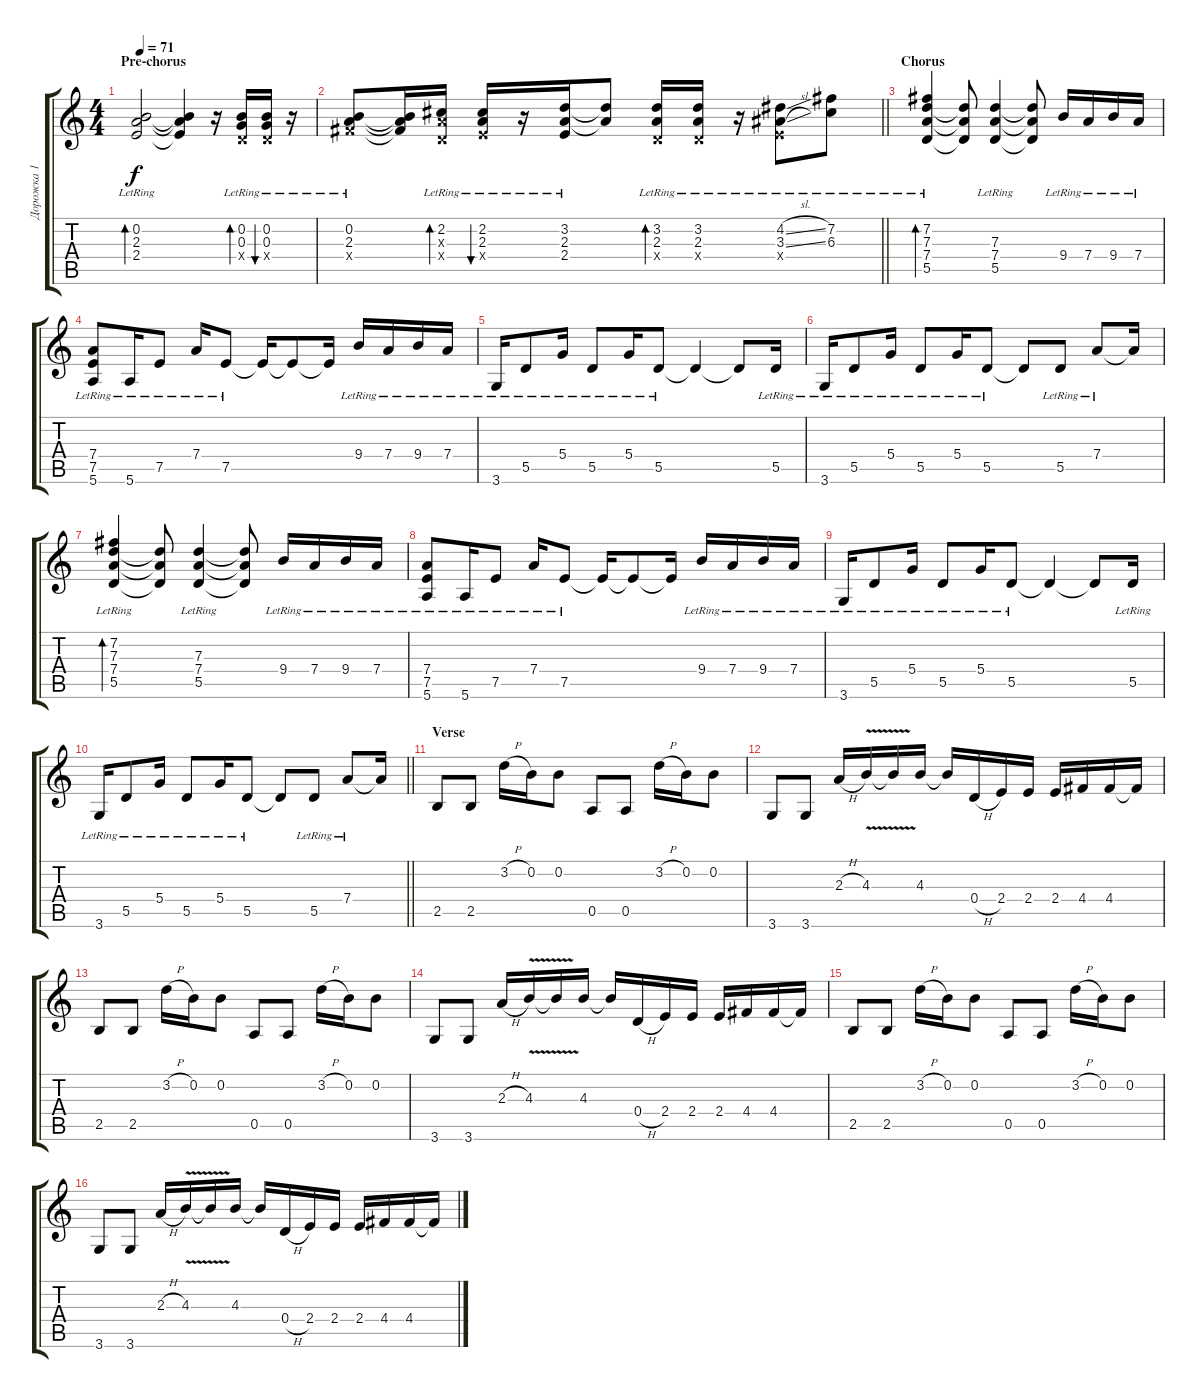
\track ("Дорожка 1" "Дорожка 1") {instrument electricguitarjazz}
\staff {score tabs}
\tuning (E4 B3 G3 D3 A2 E2) {hide}
\ts (4 4)
\section ("" "Pre-chorus")
\tempo 71
\clef g2
\ks c
(0.2{lr} 2.3{lr} 2.4{lr}).2{bd 120 dy f} (0.2{t} 2.3{t} 2.4{t}).4 r.16 (0.2{lr} 0.3 0.4{x}).16{bd 120} (0.2{lr} 0.3 0.4{x}).16{bu 120} r.16 |
\barLineRight lightlight
(0.2{lr} 2.3{lr} 4.4{x}).8 (0.2{t} 2.3{t} 4.4{t}).16 (2.2{lr} 2.3{x} 0.4{x}).16{bd 120} (2.2{lr} 2.3{lr} 2.4{x}).16{bu 120} r.16 (3.2{lr} 2.3{lr} 2.4{lr}).16 (3.2{t} 2.3{t}).8 (3.2{lr} 2.3{lr} 0.4{x}).16{bd 120} (3.2{lr} 2.3{lr} 0.4{x}).16 r.16 (4.2{sl lr} 3.3{sl lr} 2.4{x}).8 (7.2{lr} 6.3{lr}).8 |
\section ("" "Chorus")
(7.2{lr} 7.3{lr} 7.4{lr} 5.5{lr}).4{bd 480} (7.3{t} 7.4{t} 5.5{t}).8 (7.3{lr} 7.4{lr} 5.5{lr}).4 (7.3{t} 7.4{t} 5.5{t}).8 9.4{lr}.16 7.4{lr}.16 9.4{lr}.16 7.4{lr}.16 |
(7.4{lr} 7.5{lr} 5.6{lr}).8 5.6{lr}.16 7.5{lr}.8 7.4{lr}.16 7.5{lr}.8 7.5{t}.16 7.5{t}.8 7.5{t}.16 9.4{lr}.16 7.4{lr}.16 9.4{lr}.16 7.4{lr}.16 |
3.6{lr}.16 5.5{lr}.8 5.4{lr}.16 5.5{lr}.8 5.4{lr}.16 5.5{lr}.8 5.5{t}.4 5.5{t}.8 5.5{lr}.16 |
3.6{lr}.16 5.5{lr}.8 5.4{lr}.16 5.5{lr}.8 5.4{lr}.16 5.5{lr}.8 5.5{t}.8 5.5{lr}.8 7.4{lr}.8 7.4{t}.16 |
(7.2{lr} 7.3{lr} 7.4{lr} 5.5{lr}).4{bd 480} (7.3{t} 7.4{t} 5.5{t}).8 (7.3{lr} 7.4{lr} 5.5{lr}).4 (7.3{t} 7.4{t} 5.5{t}).8 9.4{lr}.16 7.4{lr}.16 9.4{lr}.16 7.4{lr}.16 |
(7.4{lr} 7.5{lr} 5.6{lr}).8 5.6{lr}.16 7.5{lr}.8 7.4{lr}.16 7.5{lr}.8 7.5{t}.16 7.5{t}.8 7.5{t}.16 9.4{lr}.16 7.4{lr}.16 9.4{lr}.16 7.4{lr}.16 |
3.6{lr}.16 5.5{lr}.8 5.4{lr}.16 5.5{lr}.8 5.4{lr}.16 5.5{lr}.8 5.5{t}.4 5.5{t}.8 5.5{lr}.16 |
\barLineRight lightlight
3.6{lr}.16 5.5{lr}.8 5.4{lr}.16 5.5{lr}.8 5.4{lr}.16 5.5{lr}.8 5.5{t}.8 5.5{lr}.8 7.4{lr}.8 7.4{t}.16 |
\section ("" "Verse")
2.5.8 2.5.8 3.2{h}.16 0.2.16 0.2.8 0.5.8 0.5.8 3.2{h}.16 0.2.16 0.2.8 |
3.6.8 3.6.8 2.3{h}.16 4.3{v}.16 4.3{t}.16 4.3.16 4.3{t}.16 0.4{h}.16 2.4.16 2.4.16 2.4.16 4.4.16 4.4.16 4.4{t}.16 |
2.5.8 2.5.8 3.2{h}.16 0.2.16 0.2.8 0.5.8 0.5.8 3.2{h}.16 0.2.16 0.2.8 |
3.6.8 3.6.8 2.3{h}.16 4.3{v}.16 4.3{t}.16 4.3.16 4.3{t}.16 0.4{h}.16 2.4.16 2.4.16 2.4.16 4.4.16 4.4.16 4.4{t}.16 |
2.5.8 2.5.8 3.2{h}.16 0.2.16 0.2.8 0.5.8 0.5.8 3.2{h}.16 0.2.16 0.2.8 |
3.6.8 3.6.8 2.3{h}.16 4.3{v}.16 4.3{t}.16 4.3.16 4.3{t}.16 0.4{h}.16 2.4.16 2.4.16 2.4.16 4.4.16 4.4.16 4.4{t}.16
